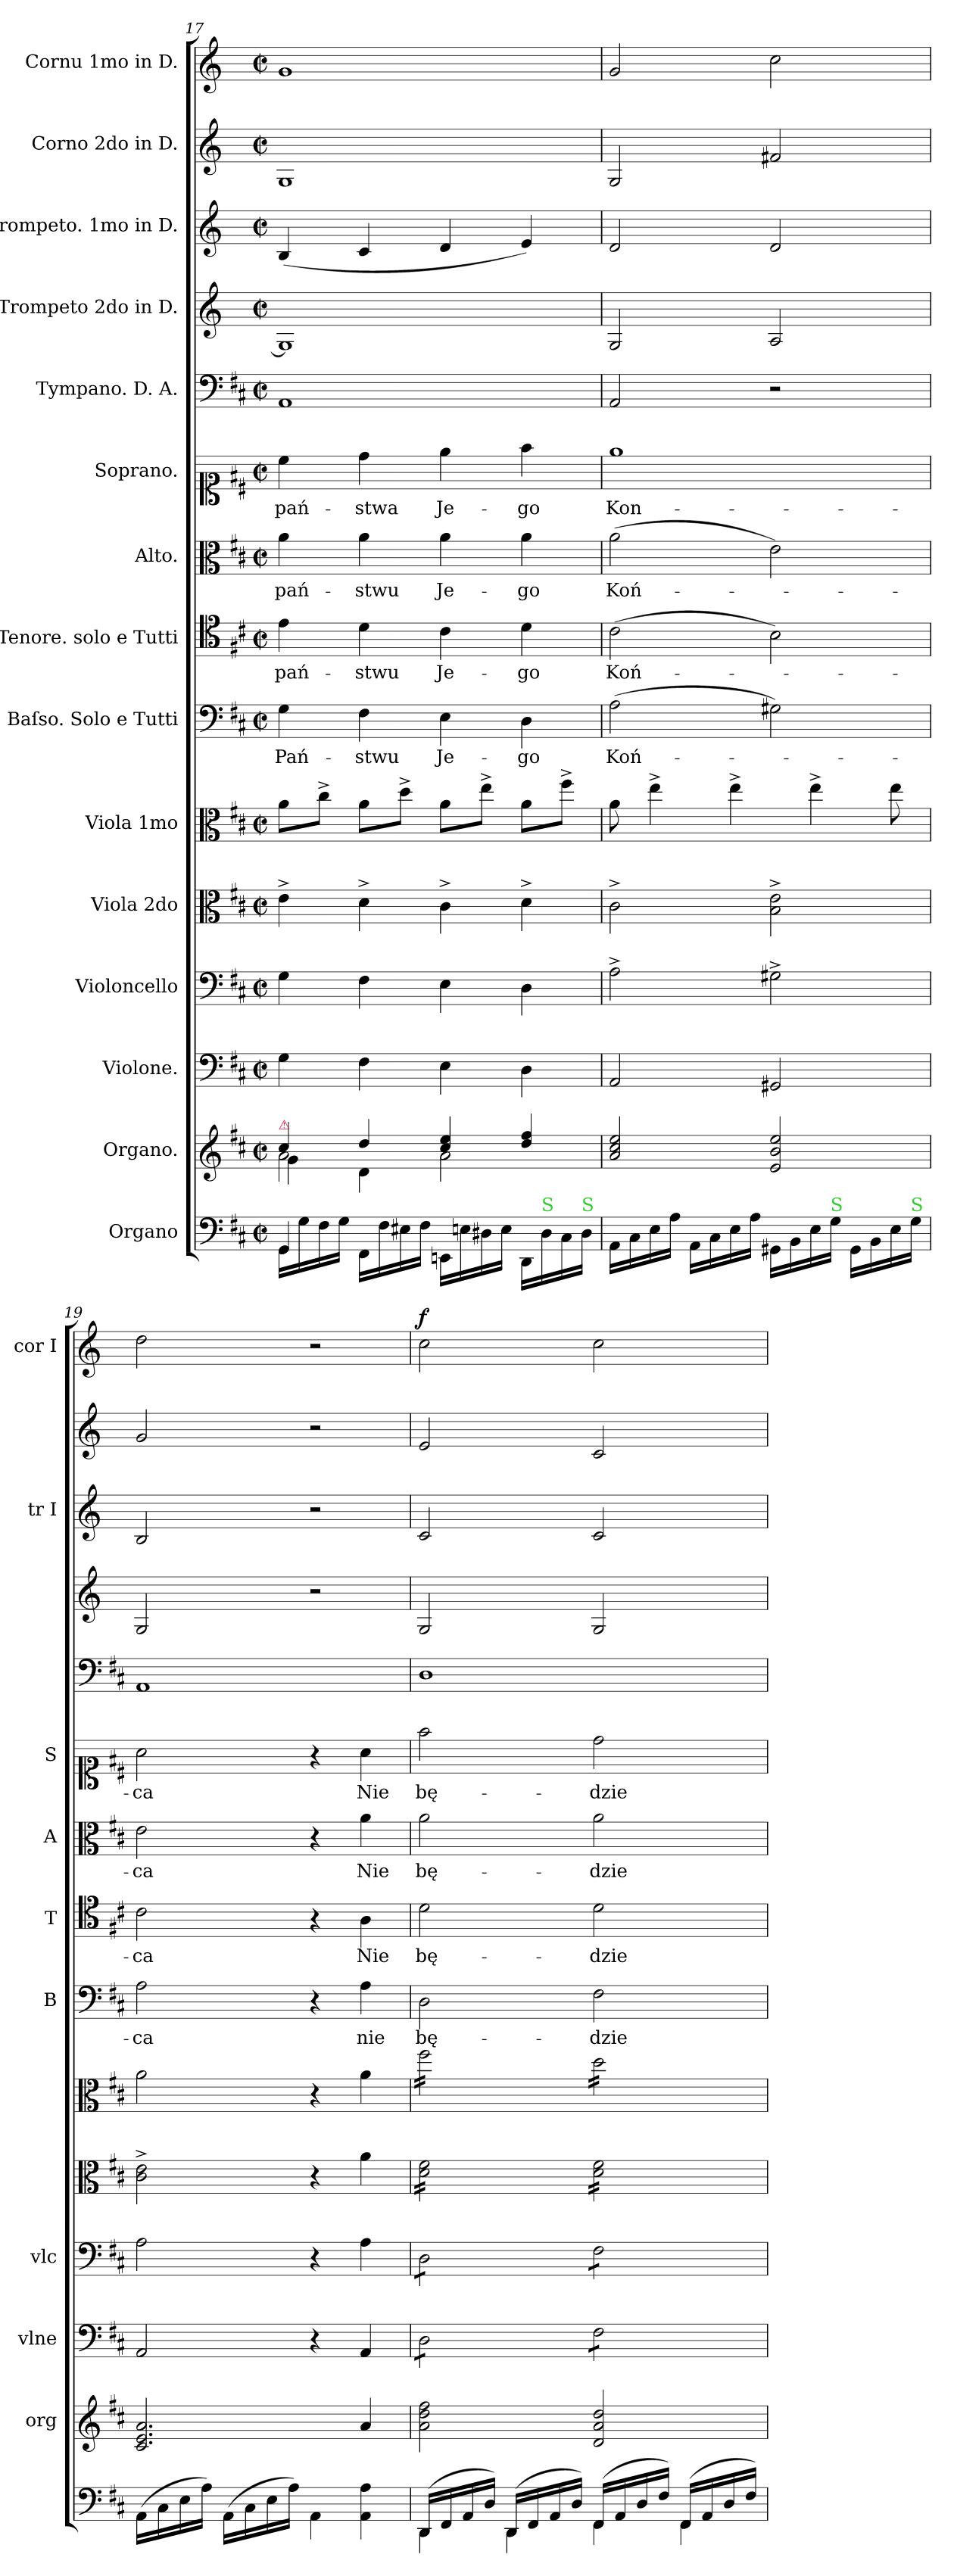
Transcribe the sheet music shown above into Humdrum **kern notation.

**kern	**kern	**kern	**kern	**kern	**kern	**kern	**text	**kern	**text	**kern	**text	**kern	**text	**kern	**kern	**kern	**kern	**kern	**dynam
*part15	*part14	*part13	*part12	*part11	*part10	*part9	*part9	*part8	*part8	*part7	*part7	*part6	*part6	*part5	*part4	*part3	*part2	*part1	*part1
*staff15	*staff14	*staff13	*staff12	*staff11	*staff10	*staff9	*staff9	*staff8	*staff8	*staff7	*staff7	*staff6	*staff6	*staff5	*staff4	*staff3	*staff2	*staff1	*staff1
*I"Organo	*I"Organo.	*I"Violone.	*I"Violoncello	*I"Viola 2do	*I"Viola 1mo	*I"Baſso. Solo e Tutti	*	*I"Tenore. solo e Tutti	*	*I"Alto.	*	*I"Soprano.	*	*I"Tympano. D. A.	*I"Trompeto 2do in D.	*I"Trompeto. 1mo in D.	*I"Corno 2do in D.	*I"Cornu 1mo in D.	*
*	*I'org	*I'vlne	*I'vlc	*	*	*I'B	*	*I'T	*	*I'A	*	*I'S	*	*	*	*I'tr I	*	*I'cor I	*
*clefF4	*clefG2	*clefF4	*clefF4	*clefC3	*clefC3	*clefF4	*	*clefC4	*	*clefC3	*	*clefC1	*	*clefF4	*clefG2	*clefG2	*clefG2	*clefG2	*
*	*	*	*	*	*	*	*	*	*	*	*	*	*	*	*ITrd-1c-2	*ITrd-1c-2	*ITrd6c10	*ITrd6c10	*
*k[f#c#]	*k[f#c#]	*k[f#c#]	*k[f#c#]	*k[f#c#]	*k[f#c#]	*k[f#c#]	*	*k[f#c#]	*	*k[f#c#]	*	*k[f#c#]	*	*k[f#c#]	*k[f#c#]	*k[f#c#]	*k[f#c#]	*k[f#c#]	*
*M4/4	*M4/4	*M4/4	*M4/4	*M4/4	*M4/4	*M4/4	*	*M4/4	*	*M4/4	*	*M4/4	*	*M4/4	*M4/4	*M4/4	*M4/4	*M4/4	*
*met(c|)	*met(c|)	*met(c|)	*met(c|)	*met(c|)	*met(c|)	*met(c|)	*	*met(c|)	*	*met(c|)	*	*met(c|)	*	*met(c|)	*met(c|)	*met(c|)	*met(c|)	*met(c|)	*
=17	=17	=17	=17	=17	=17	=17	=17	=17	=17	=17	=17	=17	=17	=17	=17	=17	=17	=17	=17
*^	*^	*	*	*	*	*	*	*	*	*	*	*	*	*	*	*	*	*	*
*	*	*	*^	*	*	*	*	*	*	*	*	*	*	*	*	*	*	*	*	*	*
!	!	!LO:TX:a:color=crimson:t=⚠	!	!	!	!	!	!	!	!	!	!	!	!	!	!	!	!	!	!	!	!
4GG/	16GG\LL	4cc#/	2a\	4g\	4G\	4G\	4e^\	8a\L	4G\	Pań-	4e\	pań-	4a\	pań-	4cc#\	pań-	1AA	1A]	(4c#/	1AA	1A	.
.	16G\	.	.	.	.	.	.	.	.	.	.	.	.	.	.	.	.	.	.	.	.	.
.	16F#\	.	.	.	.	.	.	8cc#^\J	.	.	.	.	.	.	.	.	.	.	.	.	.	.
.	16G\JJ	.	.	.	.	.	.	.	.	.	.	.	.	.	.	.	.	.	.	.	.	.
16FF#\LL	4ryy	4dd/	.	4d\	4F#\	4F#\	4d^\	8a\L	4F#\	-stwu	4d\	-stwu	4a\	-stwu	4dd\	-stwa	.	.	4d/	.	.	.
16F#\	.	.	.	.	.	.	.	.	.	.	.	.	.	.	.	.	.	.	.	.	.	.
16E#X\	.	.	.	.	.	.	.	8dd^\J	.	.	.	.	.	.	.	.	.	.	.	.	.	.
16F#\JJ	.	.	.	.	.	.	.	.	.	.	.	.	.	.	.	.	.	.	.	.	.	.
16EEn\LL	2ryy	4cc#/ 4ee/	2a\	2ryy	4E\	4E\	4c#^\	8a\L	4E\	Je-	4c#\	Je-	4a\	Je-	4ee\	Je-	.	.	4e/	.	.	.
16En\	.	.	.	.	.	.	.	.	.	.	.	.	.	.	.	.	.	.	.	.	.	.
16D#X\	.	.	.	.	.	.	.	8ee^\J	.	.	.	.	.	.	.	.	.	.	.	.	.	.
16E\JJ	.	.	.	.	.	.	.	.	.	.	.	.	.	.	.	.	.	.	.	.	.	.
16DD\LL	.	4dd/ 4ff#/	.	.	4D\	4D\	4d^\	8a\L	4D\	-go	4d\	-go	4a\	-go	4ff#\	-go	.	.	4f#/)	.	.	.
!LO:TX:a:color=limegreen:t=S	!	!	!	!	!	!	!	!	!	!	!	!	!	!	!	!	!	!	!	!	!	!
16D#\	.	.	.	.	.	.	.	.	.	.	.	.	.	.	.	.	.	.	.	.	.	.
16C#\	.	.	.	.	.	.	.	8ff#^\J	.	.	.	.	.	.	.	.	.	.	.	.	.	.
!LO:TX:a:color=limegreen:t=S	!	!	!	!	!	!	!	!	!	!	!	!	!	!	!	!	!	!	!	!	!	!
16D#\JJ	.	.	.	.	.	.	.	.	.	.	.	.	.	.	.	.	.	.	.	.	.	.
*v	*v	*	*	*	*	*	*	*	*	*	*	*	*	*	*	*	*	*	*	*	*	*
*	*v	*v	*v	*	*	*	*	*	*	*	*	*	*	*	*	*	*	*	*	*	*
=18	=18	=18	=18	=18	=18	=18	=18	=18	=18	=18	=18	=18	=18	=18	=18	=18	=18	=18	=18
16AA\LL	2a/ 2cc#/ 2ee/	2AA/	2A^\	2c#^\	8a\	(2A\	Koń-	(2c#\	Koń-	(2a\	Koń-	1ee	Kon-	2AA/	2A/	2e/	2AA/	2A/	.
16C#\	.	.	.	.	.	.	.	.	.	.	.	.	.	.	.	.	.	.	.
16E\	.	.	.	.	4ee^\	.	.	.	.	.	.	.	.	.	.	.	.	.	.
16A\JJ	.	.	.	.	.	.	.	.	.	.	.	.	.	.	.	.	.	.	.
16AA\LL	.	.	.	.	.	.	.	.	.	.	.	.	.	.	.	.	.	.	.
16C#\	.	.	.	.	.	.	.	.	.	.	.	.	.	.	.	.	.	.	.
16E\	.	.	.	.	4ee^\	.	.	.	.	.	.	.	.	.	.	.	.	.	.
16A\JJ	.	.	.	.	.	.	.	.	.	.	.	.	.	.	.	.	.	.	.
16GG#X\LL	2e/ 2b/ 2ee/	2GG#X/	2G#X^\	2B^\ 2e^\	.	2G#X\)	.	2B\)	.	2e\)	.	.	.	2r	2B/	2e/	2G#X/	2d\	.
16BB\	.	.	.	.	.	.	.	.	.	.	.	.	.	.	.	.	.	.	.
16E\	.	.	.	.	4ee^\	.	.	.	.	.	.	.	.	.	.	.	.	.	.
!LO:TX:a:color=limegreen:t=S	!	!	!	!	!	!	!	!	!	!	!	!	!	!	!	!	!	!	!
16G\JJ	.	.	.	.	.	.	.	.	.	.	.	.	.	.	.	.	.	.	.
16GG#\LL	.	.	.	.	.	.	.	.	.	.	.	.	.	.	.	.	.	.	.
16BB\	.	.	.	.	.	.	.	.	.	.	.	.	.	.	.	.	.	.	.
16E\	.	.	.	.	8ee\	.	.	.	.	.	.	.	.	.	.	.	.	.	.
!LO:TX:a:color=limegreen:t=S	!	!	!	!	!	!	!	!	!	!	!	!	!	!	!	!	!	!	!
16G\JJ	.	.	.	.	.	.	.	.	.	.	.	.	.	.	.	.	.	.	.
=19	=19	=19	=19	=19	=19	=19	=19	=19	=19	=19	=19	=19	=19	=19	=19	=19	=19	=19	=19
(16AA\LL	2.c#/ 2.e/ 2.a/	2AA/	2A\	2c#^\ 2e^\	2a\	2A\	-ca	2c#\	-ca	2e\	-ca	2a\	-ca	1AA	2A/	2c#/	2A/	2e\	.
16C#\	.	.	.	.	.	.	.	.	.	.	.	.	.	.	.	.	.	.	.
16E\	.	.	.	.	.	.	.	.	.	.	.	.	.	.	.	.	.	.	.
16A\JJ)	.	.	.	.	.	.	.	.	.	.	.	.	.	.	.	.	.	.	.
(16AA\LL	.	.	.	.	.	.	.	.	.	.	.	.	.	.	.	.	.	.	.
16C#\	.	.	.	.	.	.	.	.	.	.	.	.	.	.	.	.	.	.	.
16E\	.	.	.	.	.	.	.	.	.	.	.	.	.	.	.	.	.	.	.
16A\JJ)	.	.	.	.	.	.	.	.	.	.	.	.	.	.	.	.	.	.	.
4AA\	.	4r	4r	4r	4r	4r	.	4r	.	4r	.	4r	.	.	2r	2r	2r	2r	.
4AA\ 4A\	4a/	4AA/	4A\	4a\	4a\	4A\	nie	4A\	Nie	4a\	Nie	4a\	Nie	.	.	.	.	.	.
=20	=20	=20	=20	=20	=20	=20	=20	=20	=20	=20	=20	=20	=20	=20	=20	=20	=20	=20	=20
*^	*	*	*	*	*	*	*	*	*	*	*	*	*	*	*	*	*	*	*
!	!	!	!	!	!	!	!	!	!	!	!	!	!	!	!	!	!	!	!	!LO:DY:a
*	*	*	*tremolo	*	*	*	*	*	*	*	*	*	*	*	*	*	*	*	*	*
*	*	*	*	*tremolo	*	*	*	*	*	*	*	*	*	*	*	*	*	*	*	*
*	*	*	*	*	*tremolo	*	*	*	*	*	*	*	*	*	*	*	*	*	*	*
*	*	*	*	*	*	*tremolo	*	*	*	*	*	*	*	*	*	*	*	*	*	*
(16DD/LL	4DD\	2a\ 2dd\ 2ff#\	8D\L	8D\L	16d\ 16f#\LL	16ff#\LL	2D\	bę-	2d\	bę-	2a\	bę-	2ff#\	bę-	1D	2A/	2d/	2F#/	2d\	f
16FF#/	.	.	.	.	16d\ 16f#\	16ff#\	.	.	.	.	.	.	.	.	.	.	.	.	.	.
16AA/	.	.	8D\	8D\	16d\ 16f#\	16ff#\	.	.	.	.	.	.	.	.	.	.	.	.	.	.
16D/JJ)	.	.	.	.	16d\ 16f#\	16ff#\	.	.	.	.	.	.	.	.	.	.	.	.	.	.
(16DD/LL	4DD\	.	8D\	8D\	16d\ 16f#\	16ff#\	.	.	.	.	.	.	.	.	.	.	.	.	.	.
16FF#/	.	.	.	.	16d\ 16f#\	16ff#\	.	.	.	.	.	.	.	.	.	.	.	.	.	.
16AA/	.	.	8D\J	8D\J	16d\ 16f#\	16ff#\	.	.	.	.	.	.	.	.	.	.	.	.	.	.
16D/JJ)	.	.	.	.	16d\ 16f#\JJ	16ff#\JJ	.	.	.	.	.	.	.	.	.	.	.	.	.	.
(16FF#/LL	4FF#\	2d/ 2a/ 2dd/	8F#\L	8F#\L	16d\ 16f#\LL	16dd\LL	2F#\	-dzie	2d\	-dzie	2a\	-dzie	2dd\	-dzie	.	2A/	2d/	2D/	2d\	.
16AA/	.	.	.	.	16d\ 16f#\	16dd\	.	.	.	.	.	.	.	.	.	.	.	.	.	.
16D/	.	.	8F#\	8F#\	16d\ 16f#\	16dd\	.	.	.	.	.	.	.	.	.	.	.	.	.	.
16F#/JJ)	.	.	.	.	16d\ 16f#\	16dd\	.	.	.	.	.	.	.	.	.	.	.	.	.	.
(16FF#/LL	4FF#\	.	8F#\	8F#\	16d\ 16f#\	16dd\	.	.	.	.	.	.	.	.	.	.	.	.	.	.
16AA/	.	.	.	.	16d\ 16f#\	16dd\	.	.	.	.	.	.	.	.	.	.	.	.	.	.
16D/	.	.	8F#\J	8F#\J	16d\ 16f#\	16dd\	.	.	.	.	.	.	.	.	.	.	.	.	.	.
*	*	*	*	*Xtremolo	*	*	*	*	*	*	*	*	*	*	*	*	*	*	*	*
*	*	*	*Xtremolo	*	*	*	*	*	*	*	*	*	*	*	*	*	*	*	*	*
16F#/JJ)	.	.	.	.	16d\ 16f#\JJ	16dd\JJ	.	.	.	.	.	.	.	.	.	.	.	.	.	.
*	*	*	*	*	*	*Xtremolo	*	*	*	*	*	*	*	*	*	*	*	*	*	*
*	*	*	*	*	*Xtremolo	*	*	*	*	*	*	*	*	*	*	*	*	*	*	*
*v	*v	*	*	*	*	*	*	*	*	*	*	*	*	*	*	*	*	*	*	*
=	=	=	=	=	=	=	=	=	=	=	=	=	=	=	=	=	=	=	=
*-	*-	*-	*-	*-	*-	*-	*-	*-	*-	*-	*-	*-	*-	*-	*-	*-	*-	*-	*-
